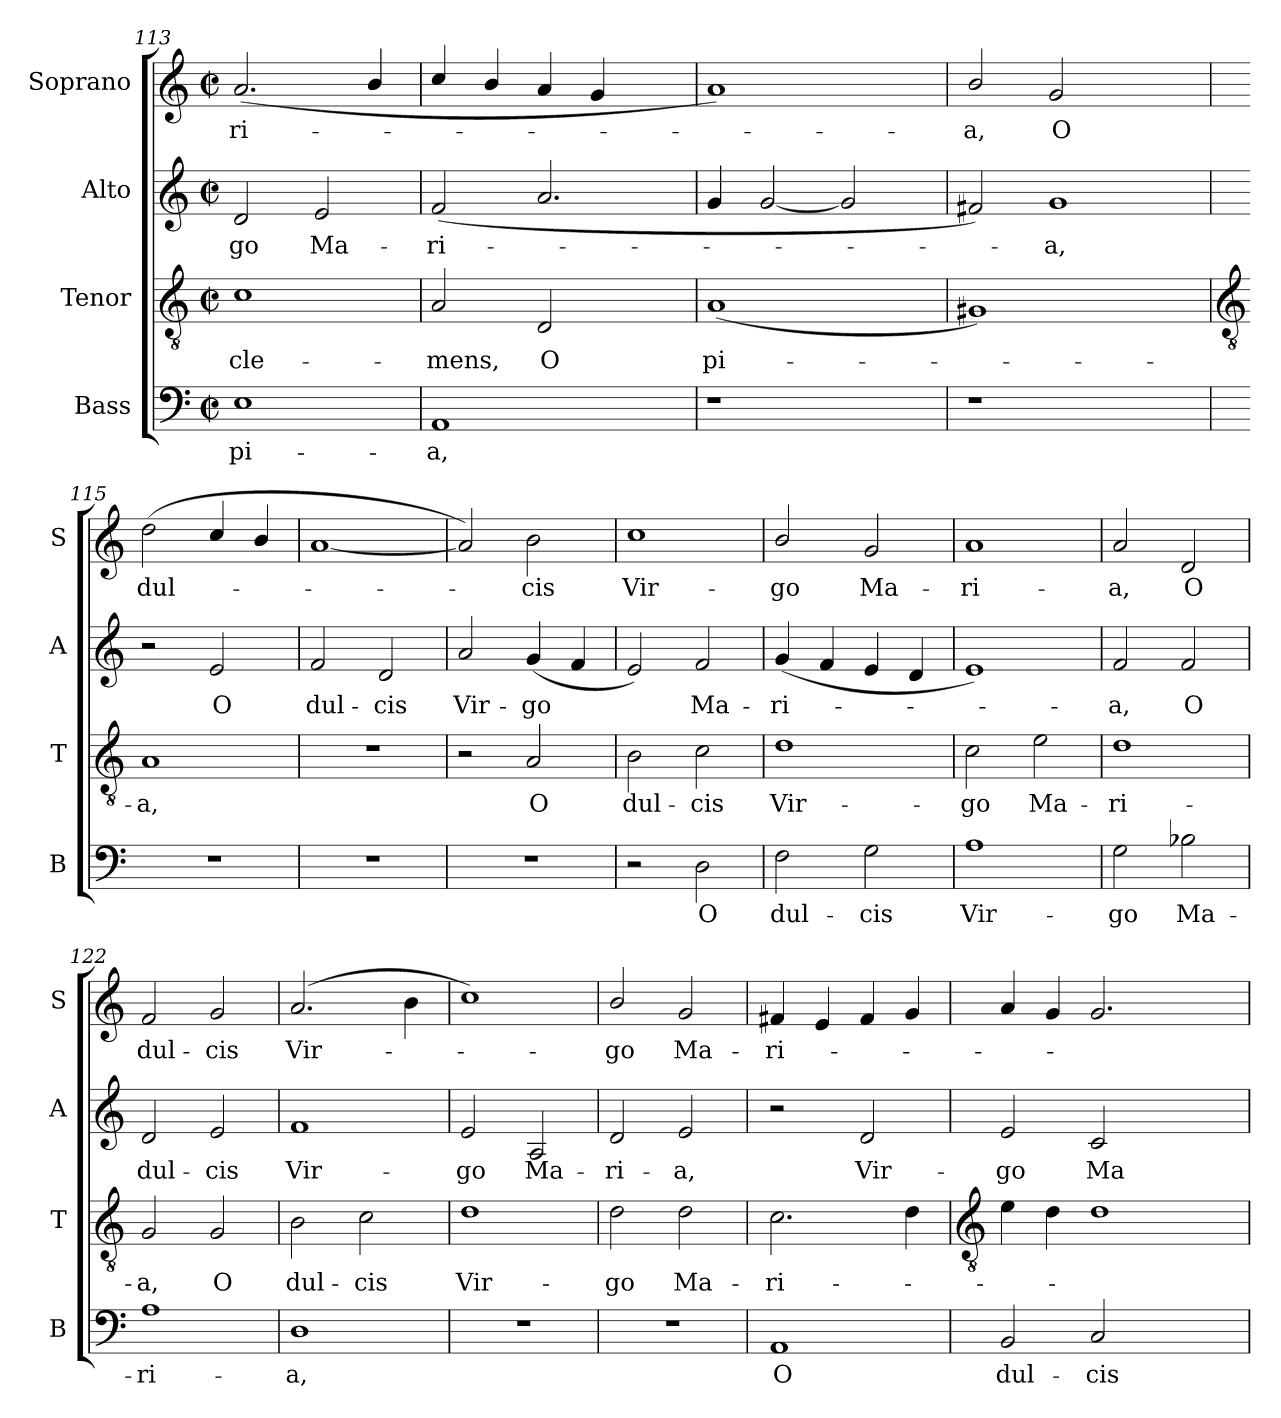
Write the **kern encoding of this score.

**kern	**text	**kern	**text	**kern	**text	**kern	**text
*part4	*part4	*part3	*part3	*part2	*part2	*part1	*part1
*staff4	*staff4	*staff3	*staff3	*staff2	*staff2	*staff1	*staff1
*I"Bass	*	*I"Tenor	*	*I"Alto	*	*I"Soprano	*
*I'B	*	*I'T	*	*I'A	*	*I'S	*
*clefF4	*	*clefGv2	*	*clefG2	*	*clefG2	*
*k[]	*	*k[]	*	*k[]	*	*k[]	*
*C:	*	*C:	*	*C:	*	*C:	*
*M2/2	*	*M2/2	*	*M2/2	*	*M2/2	*
*met(c|)	*	*met(c|)	*	*met(c|)	*	*met(c|)	*
=113	=113	=113	=113	=113	=113	=113	=113
!	!LO:LY:b	!	!LO:LY:b	!	!LO:LY:b	!	!LO:LY:b
1E	pi-	1c	cle-	2d	-go	(<2.a	-ri-
!	!	!	!	!	!LO:LY:b	!	!
.	.	.	.	2e	Ma-	.	.
.	.	.	.	.	.	4b/	.
!!LO:LB:g=z
=113A	=113A	=113A	=113A	=113A	=113A	=113A	=113A
!	!LO:LY:b	!	!LO:LY:b	!	!LO:LY:b	!	!
1AA	-a,	2A	-mens,	(<2f	-ri-	4cc/	.
.	.	.	.	.	.	4b/	.
!	!	!	!LO:LY:b	!	!	!	!
.	.	2D	O	2.a	.	4a	.
.	.	.	.	.	.	4g	.
4ryy	.	4ryy	.	.	.	4ryy	.
=114A	=114A	=114A	=114A	=114A	=114A	=114A	=114A
!	!	!	!LO:LY:b	!	!	!	!
1r	.	(<1A	pi-	4g	.	1a)	.
.	.	.	.	[2g	.	.	.
.	.	.	.	2g]	.	.	.
4ryy	.	4ryy	.	.	.	4ryy	.
=114B	=114B	=114B	=114B	=114B	=114B	=114B	=114B
!	!	!	!	!	!	!	!LO:LY:b
1r	.	1G#X)	.	2f#X)	.	2b/	a,
!	!	!	!	!	!LO:LY:b	!	!LO:LY:b
.	.	.	.	1g	a,	2g	O
2ryy	.	2ryy	.	.	.	2ryy	.
!!LO:LB:g=z
=115	=115	=115	=115	=115	=115	=115	=115
*	*	*clefGv2	*	*	*	*	*
!	!	!	!LO:LY:b	!	!	!	!LO:LY:b
1r	.	1A	a,	2r	.	(<2dd	dul-
!	!	!	!	!	!LO:LY:b	!	!
.	.	.	.	2e	O	4cc/	.
.	.	.	.	.	.	4b/	.
=116	=116	=116	=116	=116	=116	=116	=116
!	!	!	!	!	!LO:LY:b	!	!
1r	.	1r	.	2f	dul-	[1a	.
!	!	!	!	!	!LO:LY:b	!	!
.	.	.	.	2d	-cis	.	.
=117	=117	=117	=117	=117	=117	=117	=117
!	!	!	!	!	!LO:LY:b	!	!
1r	.	2r	.	2a	Vir-	2a])	.
!	!	!	!LO:LY:b	!	!LO:LY:b	!	!LO:LY:b
.	.	2A	O	(<4g	-go	2b	cis
.	.	.	.	4f	.	.	.
=118	=118	=118	=118	=118	=118	=118	=118
!	!	!	!LO:LY:b	!	!	!	!LO:LY:b
2r	.	2B	dul-	2e)	.	1cc	Vir-
!	!LO:LY:b	!	!LO:LY:b	!	!LO:LY:b	!	!
2D	O	2c	-cis	2f	Ma-	.	.
!!LO:LB:g=z
=119	=119	=119	=119	=119	=119	=119	=119
!	!LO:LY:b	!	!LO:LY:b	!	!LO:LY:b	!	!LO:LY:b
2F	dul-	1d	Vir-	(<4g	-ri-	2b/	-go
.	.	.	.	4f	.	.	.
!	!LO:LY:b	!	!	!	!	!	!LO:LY:b
2G	-cis	.	.	4e	.	2g	Ma-
.	.	.	.	4d	.	.	.
=120	=120	=120	=120	=120	=120	=120	=120
!	!LO:LY:b	!	!LO:LY:b	!	!	!	!LO:LY:b
1A	Vir-	2c	-go	1e)	.	1a	-ri-
!	!	!	!LO:LY:b	!	!	!	!
.	.	2e	Ma-	.	.	.	.
!!LO:LB:g=z
=121	=121	=121	=121	=121	=121	=121	=121
!	!LO:LY:b	!	!LO:LY:b	!	!LO:LY:b	!	!LO:LY:b
2G	-go	1d	-ri-	2f	a,	2a	-a,
!	!LO:LY:b	!	!	!	!LO:LY:b	!	!LO:LY:b
2B-X	Ma-	.	.	2f	O	2d	O
=122	=122	=122	=122	=122	=122	=122	=122
!	!LO:LY:b	!	!LO:LY:b	!	!LO:LY:b	!	!LO:LY:b
1A	-ri-	2G	-a,	2d	dul-	2f	dul-
!	!	!	!LO:LY:b	!	!LO:LY:b	!	!LO:LY:b
.	.	2G	O	2e	-cis	2g	-cis
=123	=123	=123	=123	=123	=123	=123	=123
!	!LO:LY:b	!	!LO:LY:b	!	!LO:LY:b	!	!LO:LY:b
1D	-a,	2B	dul-	1f	Vir-	(>2.a	Vir-
!	!	!	!LO:LY:b	!	!	!	!
.	.	2c	-cis	.	.	.	.
.	.	.	.	.	.	4b	.
=124	=124	=124	=124	=124	=124	=124	=124
!	!	!	!LO:LY:b	!	!LO:LY:b	!	!
1r	.	1d	Vir-	2e	-go	1cc)	.
!	!	!	!	!	!LO:LY:b	!	!
.	.	.	.	2A	Ma-	.	.
=125	=125	=125	=125	=125	=125	=125	=125
!	!	!	!LO:LY:b	!	!LO:LY:b	!	!LO:LY:b
1r	.	2d	-go	2d	-ri-	2b/	go
!	!	!	!LO:LY:b	!	!LO:LY:b	!	!LO:LY:b
.	.	2d	Ma-	2e	-a,	2g	Ma-
=126	=126	=126	=126	=126	=126	=126	=126
!	!LO:LY:b	!	!LO:LY:b	!	!	!	!LO:LY:b
1AA	O	2.c	-ri-	2r	.	4f#X	-ri-
.	.	.	.	.	.	4e	.
!	!	!	!	!	!LO:LY:b	!	!
.	.	.	.	2d	Vir-	4f#	.
.	.	4d	.	.	.	4g	.
!!LO:LB:g=z
=127	=127	=127	=127	=127	=127	=127	=127
*	*	*clefGv2	*	*	*	*	*
!	!LO:LY:b	!	!	!	!LO:LY:b	!	!
2BB	dul-	4e	.	2e	-go	4a	.
.	.	4d	.	.	.	4g	.
!	!LO:LY:b	!	!	!	!LO:LY:b	!	!
2C	-cis	1d	.	2c	Ma-	2.g	.
2ryy	.	.	.	2ryy	.	.	.
.	.	.	.	.	.	4ryy	.
=	=	=	=	=	=	=	=
*-	*-	*-	*-	*-	*-	*-	*-
